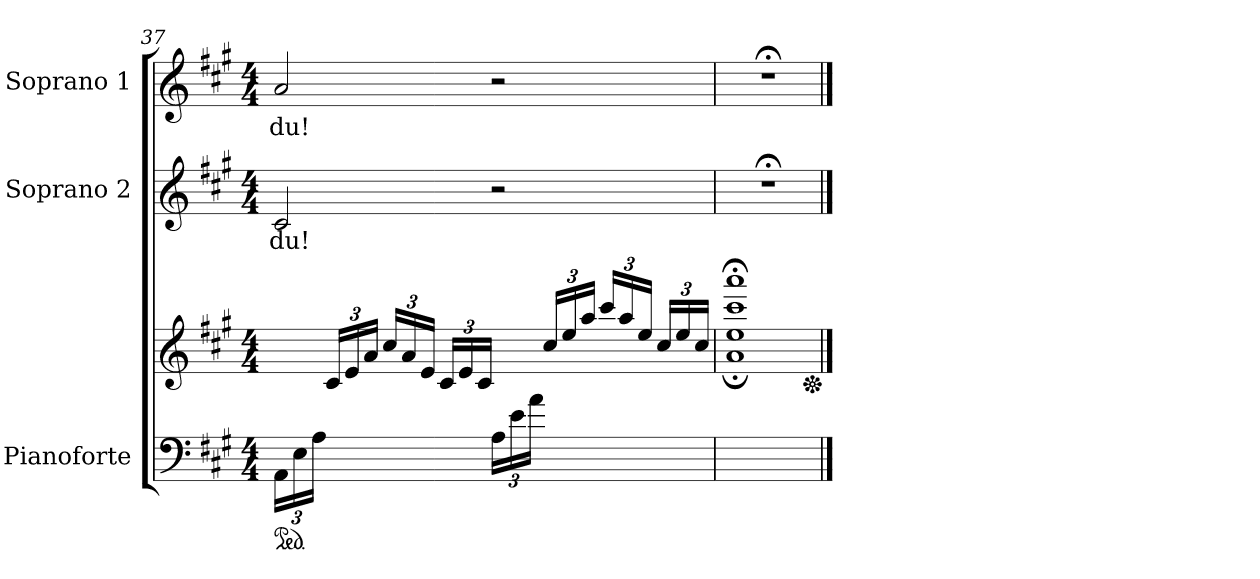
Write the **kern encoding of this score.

**kern	**kern	**kern	**text	**kern	**text
*part3	*part3	*part2	*part2	*part1	*part1
*staff4	*staff3	*staff2	*staff2	*staff1	*staff1
*I"Pianoforte	*	*I"Soprano 2	*	*I"Soprano 1	*
*I'Pno	*	*	*	*	*
*clefF4	*clefG2	*clefG2	*	*clefG2	*
*k[f#c#g#]	*k[f#c#g#]	*k[f#c#g#]	*	*k[f#c#g#]	*
*M4/4	*M4/4	*M4/4	*	*M4/4	*
*ped	*	*	*	*	*
=37	=37	=37	=37	=37	=37
*^	*	*^	*	*^	*
24AA\LL	1ryy	8ryy	2c#/	8ryy	du!	2a/	8ryy	du!
24E\	.	.	.	.	.	.	.	.
24A\JJ	.	.	.	.	.	.	.	.
4.ryy	.	24c#/LL	.	8ryy	.	.	8ryy	.
.	.	24e/	.	.	.	.	.	.
.	.	24a/JJ	.	.	.	.	.	.
.	.	24cc#/LL	.	4ryy	.	.	4ryy	.
.	.	24a/	.	.	.	.	.	.
.	.	24e/JJ	.	.	.	.	.	.
.	.	24c#/LL	.	.	.	.	.	.
.	.	24e/	.	.	.	.	.	.
.	.	24c#/JJ	.	.	.	.	.	.
24A\LL	.	8ryy	2r	2ryy	.	2r	2ryy	.
24e\	.	.	.	.	.	.	.	.
24a\JJ	.	.	.	.	.	.	.	.
4.ryy	.	24cc#/LL	.	.	.	.	.	.
.	.	24ee/	.	.	.	.	.	.
.	.	24aa/JJ	.	.	.	.	.	.
.	.	24ccc#/LL	.	.	.	.	.	.
.	.	24aa/	.	.	.	.	.	.
.	.	24ee/JJ	.	.	.	.	.	.
.	.	24cc#/LL	.	.	.	.	.	.
.	.	24ee/	.	.	.	.	.	.
.	.	24cc#/JJ	.	.	.	.	.	.
*	*	*	*v	*v	*	*	*	*
*v	*v	*	*	*	*v	*v	*
=38	=38	=38	=38	=38	=38
*	*^	*	*	*	*
1ryy	1ccc#;< 1aaa;<	1a; 1ee;	1r;<	.	1r;<	.
*	*Xped	*	*	*	*	*
*	*v	*v	*	*	*	*
==	==	==	==	==	==
*-	*-	*-	*-	*-	*-
